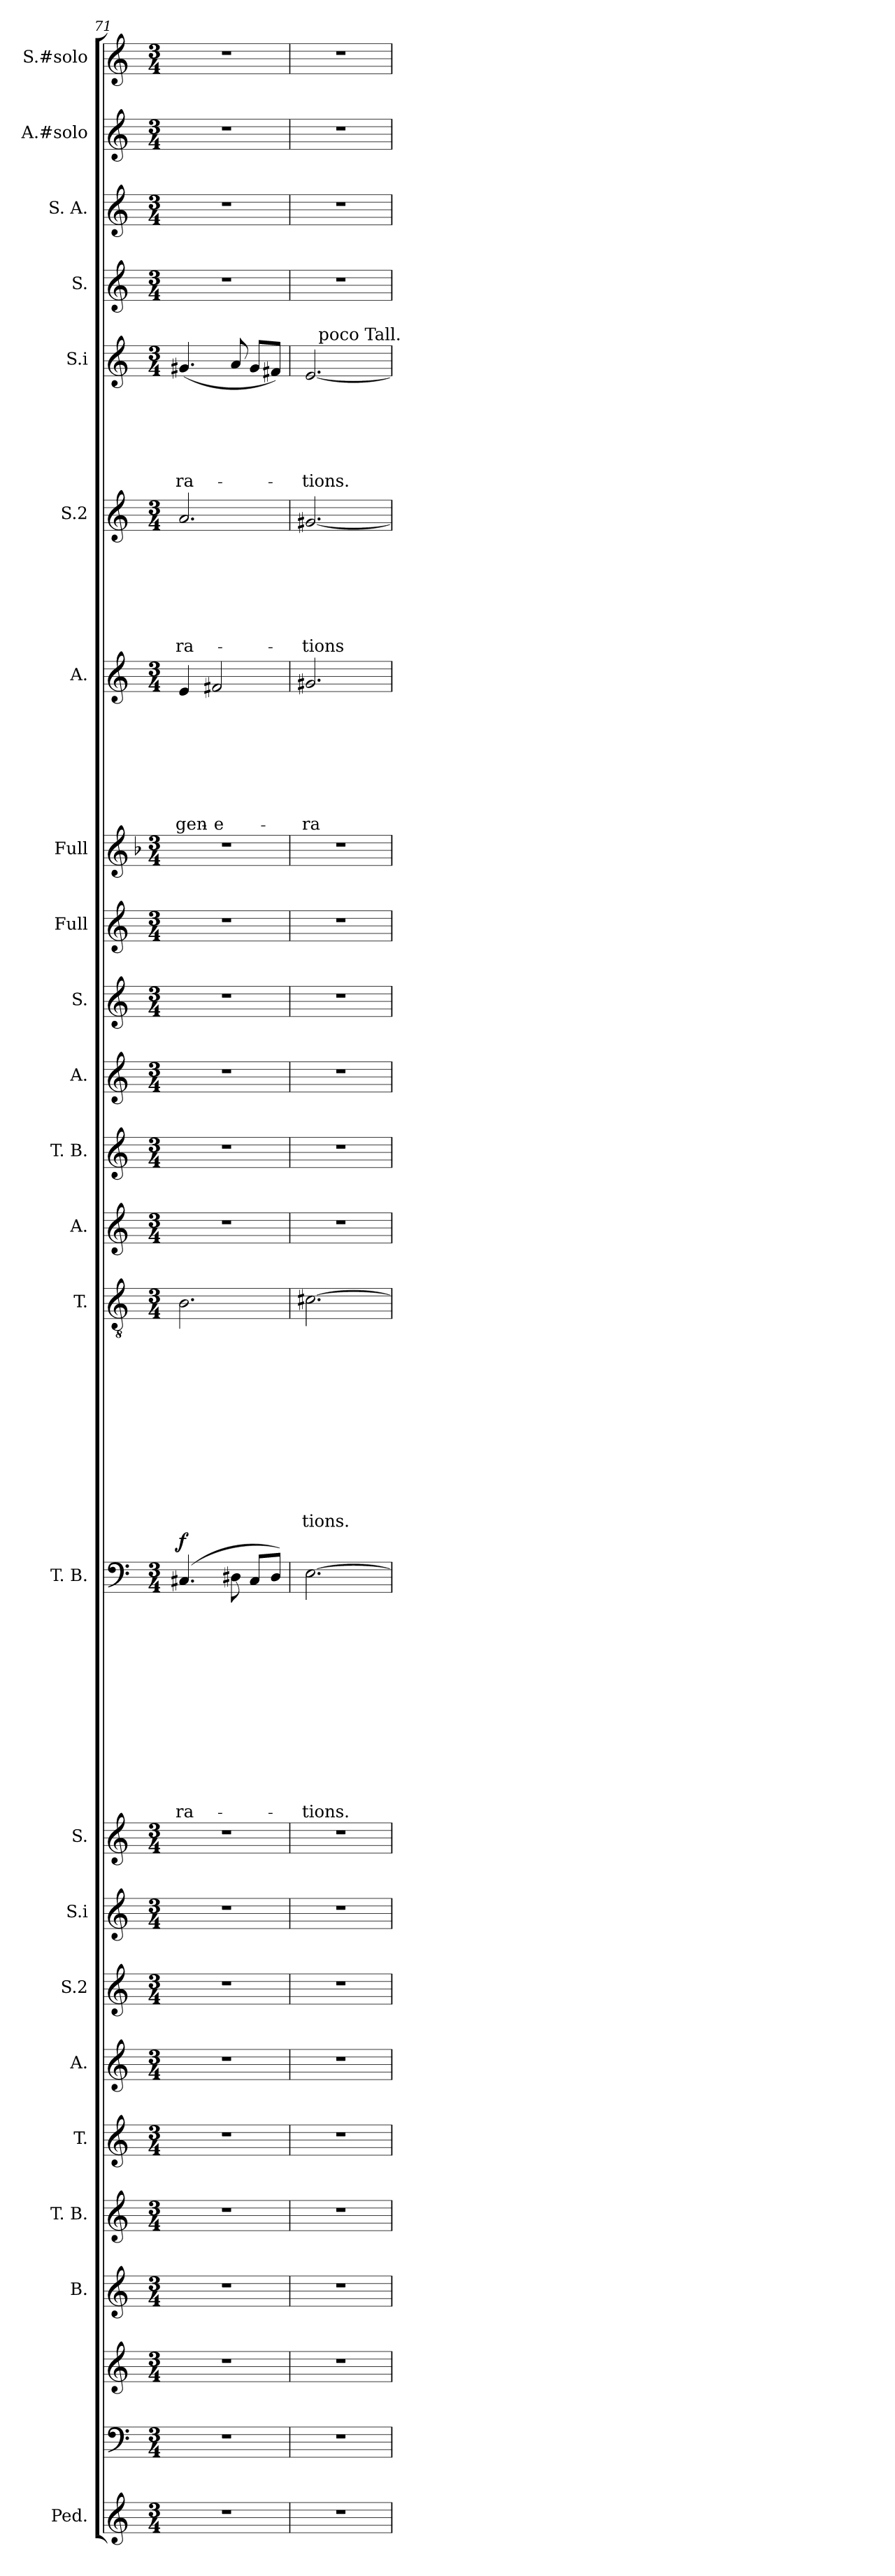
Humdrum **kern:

**kern	**kern	**kern	**kern	**kern	**kern	**kern	**kern	**kern	**kern	**kern	**text	**text	**text	**text	**text	**text	**text	**text	**text	**text	**text	**text	**text	**dynam	**kern	**text	**text	**text	**text	**text	**text	**text	**text	**text	**text	**text	**text	**kern	**kern	**kern	**kern	**kern	**kern	**kern	**text	**text	**text	**text	**text	**text	**text	**text	**kern	**text	**text	**text	**text	**text	**text	**text	**kern	**text	**text	**text	**text	**text	**text	**kern	**kern	**kern	**kern
*part25	*part24	*part23	*part22	*part21	*part20	*part19	*part18	*part17	*part16	*part15	*part15	*part15	*part15	*part15	*part15	*part15	*part15	*part15	*part15	*part15	*part15	*part15	*part15	*part15	*part14	*part14	*part14	*part14	*part14	*part14	*part14	*part14	*part14	*part14	*part14	*part14	*part14	*part13	*part12	*part11	*part10	*part9	*part8	*part7	*part7	*part7	*part7	*part7	*part7	*part7	*part7	*part7	*part6	*part6	*part6	*part6	*part6	*part6	*part6	*part6	*part5	*part5	*part5	*part5	*part5	*part5	*part5	*part4	*part3	*part2	*part1
*staff25	*staff24	*staff23	*staff22	*staff21	*staff20	*staff19	*staff18	*staff17	*staff16	*staff15	*staff15	*staff15	*staff15	*staff15	*staff15	*staff15	*staff15	*staff15	*staff15	*staff15	*staff15	*staff15	*staff15	*staff15	*staff14	*staff14	*staff14	*staff14	*staff14	*staff14	*staff14	*staff14	*staff14	*staff14	*staff14	*staff14	*staff14	*staff13	*staff12	*staff11	*staff10	*staff9	*staff8	*staff7	*staff7	*staff7	*staff7	*staff7	*staff7	*staff7	*staff7	*staff7	*staff6	*staff6	*staff6	*staff6	*staff6	*staff6	*staff6	*staff6	*staff5	*staff5	*staff5	*staff5	*staff5	*staff5	*staff5	*staff4	*staff3	*staff2	*staff1
*I"Ped.	*	*	*I"B.	*I"T. B.	*I"T.	*I"A.	*I"S.2	*I"S.i	*I"S.	*I"T. B.	*	*	*	*	*	*	*	*	*	*	*	*	*	*	*I"T.	*	*	*	*	*	*	*	*	*	*	*	*	*I"A.	*I"T. B.	*I"A.	*I"S.	*I"Full	*I"Full	*I"A.	*	*	*	*	*	*	*	*	*I"S.2	*	*	*	*	*	*	*	*I"S.i	*	*	*	*	*	*	*I"S.	*I"S. A.	*I"A.#solo	*I"S.#solo
*I'Ped.	*	*	*	*I'T. B.	*I'T.	*I'A.	*I'S.2	*I'S.i	*I'S.	*I'T. B.	*	*	*	*	*	*	*	*	*	*	*	*	*	*	*I'T.	*	*	*	*	*	*	*	*	*	*	*	*	*	*I'T. B.	*I'A.	*I'S.	*	*	*I'A.	*	*	*	*	*	*	*	*	*I'S.2	*	*	*	*	*	*	*	*I'S.i	*	*	*	*	*	*	*I'S.	*I'S. A.	*I'A.#solo	*I'S.#solo
*clefG2	*clefF4	*clefG2	*clefG2	*clefG2	*clefG2	*clefG2	*clefG2	*clefG2	*clefG2	*clefF4	*	*	*	*	*	*	*	*	*	*	*	*	*	*	*clefGv2	*	*	*	*	*	*	*	*	*	*	*	*	*clefG2	*clefG2	*clefG2	*clefG2	*clefG2	*clefG2	*clefG2	*	*	*	*	*	*	*	*	*clefG2	*	*	*	*	*	*	*	*clefG2	*	*	*	*	*	*	*clefG2	*clefG2	*clefG2	*clefG2
*	*	*	*	*	*	*	*	*	*	*	*	*	*	*	*	*	*	*	*	*	*	*	*	*	*	*	*	*	*	*	*	*	*	*	*	*	*	*	*	*	*	*	*ITrd3c5	*	*	*	*	*	*	*	*	*	*	*	*	*	*	*	*	*	*	*	*	*	*	*	*	*	*	*	*
*k[]	*k[]	*k[]	*k[]	*k[]	*k[]	*k[]	*k[]	*k[]	*k[]	*k[]	*	*	*	*	*	*	*	*	*	*	*	*	*	*	*k[]	*	*	*	*	*	*	*	*	*	*	*	*	*k[]	*k[]	*k[]	*k[]	*k[]	*k[]	*k[]	*	*	*	*	*	*	*	*	*k[]	*	*	*	*	*	*	*	*k[]	*	*	*	*	*	*	*k[]	*k[]	*k[]	*k[]
*C:	*C:	*C:	*C:	*C:	*C:	*C:	*C:	*C:	*C:	*C:	*	*	*	*	*	*	*	*	*	*	*	*	*	*	*C:	*	*	*	*	*	*	*	*	*	*	*	*	*C:	*C:	*C:	*C:	*C:	*C:	*C:	*	*	*	*	*	*	*	*	*C:	*	*	*	*	*	*	*	*C:	*	*	*	*	*	*	*C:	*C:	*C:	*C:
*M3/4	*M3/4	*M3/4	*M3/4	*M3/4	*M3/4	*M3/4	*M3/4	*M3/4	*M3/4	*M3/4	*	*	*	*	*	*	*	*	*	*	*	*	*	*	*M3/4	*	*	*	*	*	*	*	*	*	*	*	*	*M3/4	*M3/4	*M3/4	*M3/4	*M3/4	*M3/4	*M3/4	*	*	*	*	*	*	*	*	*M3/4	*	*	*	*	*	*	*	*M3/4	*	*	*	*	*	*	*M3/4	*M3/4	*M3/4	*M3/4
=71	=71	=71	=71	=71	=71	=71	=71	=71	=71	=71	=71	=71	=71	=71	=71	=71	=71	=71	=71	=71	=71	=71	=71	=71	=71	=71	=71	=71	=71	=71	=71	=71	=71	=71	=71	=71	=71	=71	=71	=71	=71	=71	=71	=71	=71	=71	=71	=71	=71	=71	=71	=71	=71	=71	=71	=71	=71	=71	=71	=71	=71	=71	=71	=71	=71	=71	=71	=71	=71	=71	=71
!	!	!	!	!	!	!	!	!	!	!	!	!	!	!	!	!	!	!	!	!	!	!	!LO:LY:b	!LO:DY:a	!	!	!	!	!	!	!	!	!	!	!	!	!	!	!	!	!	!	!	!	!	!	!	!	!	!	!	!LO:LY:b	!	!	!	!	!	!	!	!LO:LY:b	!	!	!	!	!	!	!LO:LY:b	!	!	!	!
2.r	2.r	2.r	2.r	2.r	2.r	2.r	2.r	2.r	2.r	(>4.C#X/	.	.	.	.	.	.	.	.	.	.	.	.	-ra-	f	2.B\	.	.	.	.	.	.	.	.	.	.	.	.	2.r	2.r	2.r	2.r	2.r	2.r	4e/	.	.	.	.	.	.	.	gen-	2.a/	.	.	.	.	.	.	-ra-	(<4.g#X/	.	.	.	.	.	-ra-	2.r	2.r	2.r	2.r
!	!	!	!	!	!	!	!	!	!	!	!	!	!	!	!	!	!	!	!	!	!	!	!	!	!	!	!	!	!	!	!	!	!	!	!	!	!	!	!	!	!	!	!	!	!	!	!	!	!	!	!	!LO:LY:b	!	!	!	!	!	!	!	!	!	!	!	!	!	!	!	!	!	!	!
.	.	.	.	.	.	.	.	.	.	.	.	.	.	.	.	.	.	.	.	.	.	.	.	.	.	.	.	.	.	.	.	.	.	.	.	.	.	.	.	.	.	.	.	2f#X/	.	.	.	.	.	.	.	-e-	.	.	.	.	.	.	.	.	.	.	.	.	.	.	.	.	.	.	.
.	.	.	.	.	.	.	.	.	.	8D#X\	.	.	.	.	.	.	.	.	.	.	.	.	.	.	.	.	.	.	.	.	.	.	.	.	.	.	.	.	.	.	.	.	.	.	.	.	.	.	.	.	.	.	.	.	.	.	.	.	.	.	8a/	.	.	.	.	.	.	.	.	.	.
.	.	.	.	.	.	.	.	.	.	8C#/L	.	.	.	.	.	.	.	.	.	.	.	.	.	.	.	.	.	.	.	.	.	.	.	.	.	.	.	.	.	.	.	.	.	.	.	.	.	.	.	.	.	.	.	.	.	.	.	.	.	.	8g#/L	.	.	.	.	.	.	.	.	.	.
.	.	.	.	.	.	.	.	.	.	8D#/J)	.	.	.	.	.	.	.	.	.	.	.	.	.	.	.	.	.	.	.	.	.	.	.	.	.	.	.	.	.	.	.	.	.	.	.	.	.	.	.	.	.	.	.	.	.	.	.	.	.	.	8f#X/J)	.	.	.	.	.	.	.	.	.	.
=72	=72	=72	=72	=72	=72	=72	=72	=72	=72	=72	=72	=72	=72	=72	=72	=72	=72	=72	=72	=72	=72	=72	=72	=72	=72	=72	=72	=72	=72	=72	=72	=72	=72	=72	=72	=72	=72	=72	=72	=72	=72	=72	=72	=72	=72	=72	=72	=72	=72	=72	=72	=72	=72	=72	=72	=72	=72	=72	=72	=72	=72	=72	=72	=72	=72	=72	=72	=72	=72	=72	=72
!	!	!	!	!	!	!	!	!	!	!	!	!	!	!	!	!	!	!	!	!	!	!	!LO:LY:b	!	!	!	!	!	!	!	!	!	!	!	!	!	!LO:LY:b	!	!	!	!	!	!	!	!	!	!	!	!	!	!	!LO:LY:b	!	!	!	!	!	!	!	!LO:LY:b	!	!	!	!	!	!	!LO:LY:b	!	!	!	!
*	*	*	*	*	*	*	*	*	*	*	*	*	*	*	*	*	*	*	*	*	*	*	*	*	*	*	*	*	*	*	*	*	*	*	*	*	*	*	*	*	*	*	*	*	*	*	*	*	*	*	*	*	*	*	*	*	*	*	*	*	*^	*	*	*	*	*	*	*	*	*	*
2.r	2.r	2.r	2.r	2.r	2.r	2.r	2.r	2.r	2.r	[>2.E\	.	.	.	.	.	.	.	.	.	.	.	.	-tions.	.	[>2.c#X\	.	.	.	.	.	.	.	.	.	.	.	-tions.	2.r	2.r	2.r	2.r	2.r	2.r	2.g#X/	.	.	.	.	.	.	.	-ra-	[<2.g#X/	.	.	.	.	.	.	-tions	[<2.e/	16ryy	.	.	.	.	.	-tions.	2.r	2.r	2.r	2.r
!	!	!	!	!	!	!	!	!	!	!	!	!	!	!	!	!	!	!	!	!	!	!	!	!	!	!	!	!	!	!	!	!	!	!	!	!	!	!	!	!	!	!	!	!	!	!	!	!	!	!	!	!	!	!	!	!	!	!	!	!	!	!LO:TX:a:t=poco Tall.	!	!	!	!	!	!	!	!	!	!
.	.	.	.	.	.	.	.	.	.	.	.	.	.	.	.	.	.	.	.	.	.	.	.	.	.	.	.	.	.	.	.	.	.	.	.	.	.	.	.	.	.	.	.	.	.	.	.	.	.	.	.	.	.	.	.	.	.	.	.	.	.	2ryy	.	.	.	.	.	.	.	.	.	.
.	.	.	.	.	.	.	.	.	.	.	.	.	.	.	.	.	.	.	.	.	.	.	.	.	.	.	.	.	.	.	.	.	.	.	.	.	.	.	.	.	.	.	.	.	.	.	.	.	.	.	.	.	.	.	.	.	.	.	.	.	.	8.ryy	.	.	.	.	.	.	.	.	.	.
*	*	*	*	*	*	*	*	*	*	*	*	*	*	*	*	*	*	*	*	*	*	*	*	*	*	*	*	*	*	*	*	*	*	*	*	*	*	*	*	*	*	*	*	*	*	*	*	*	*	*	*	*	*	*	*	*	*	*	*	*	*v	*v	*	*	*	*	*	*	*	*	*	*
=	=	=	=	=	=	=	=	=	=	=	=	=	=	=	=	=	=	=	=	=	=	=	=	=	=	=	=	=	=	=	=	=	=	=	=	=	=	=	=	=	=	=	=	=	=	=	=	=	=	=	=	=	=	=	=	=	=	=	=	=	=	=	=	=	=	=	=	=	=	=	=
*-	*-	*-	*-	*-	*-	*-	*-	*-	*-	*-	*-	*-	*-	*-	*-	*-	*-	*-	*-	*-	*-	*-	*-	*-	*-	*-	*-	*-	*-	*-	*-	*-	*-	*-	*-	*-	*-	*-	*-	*-	*-	*-	*-	*-	*-	*-	*-	*-	*-	*-	*-	*-	*-	*-	*-	*-	*-	*-	*-	*-	*-	*-	*-	*-	*-	*-	*-	*-	*-	*-	*-
